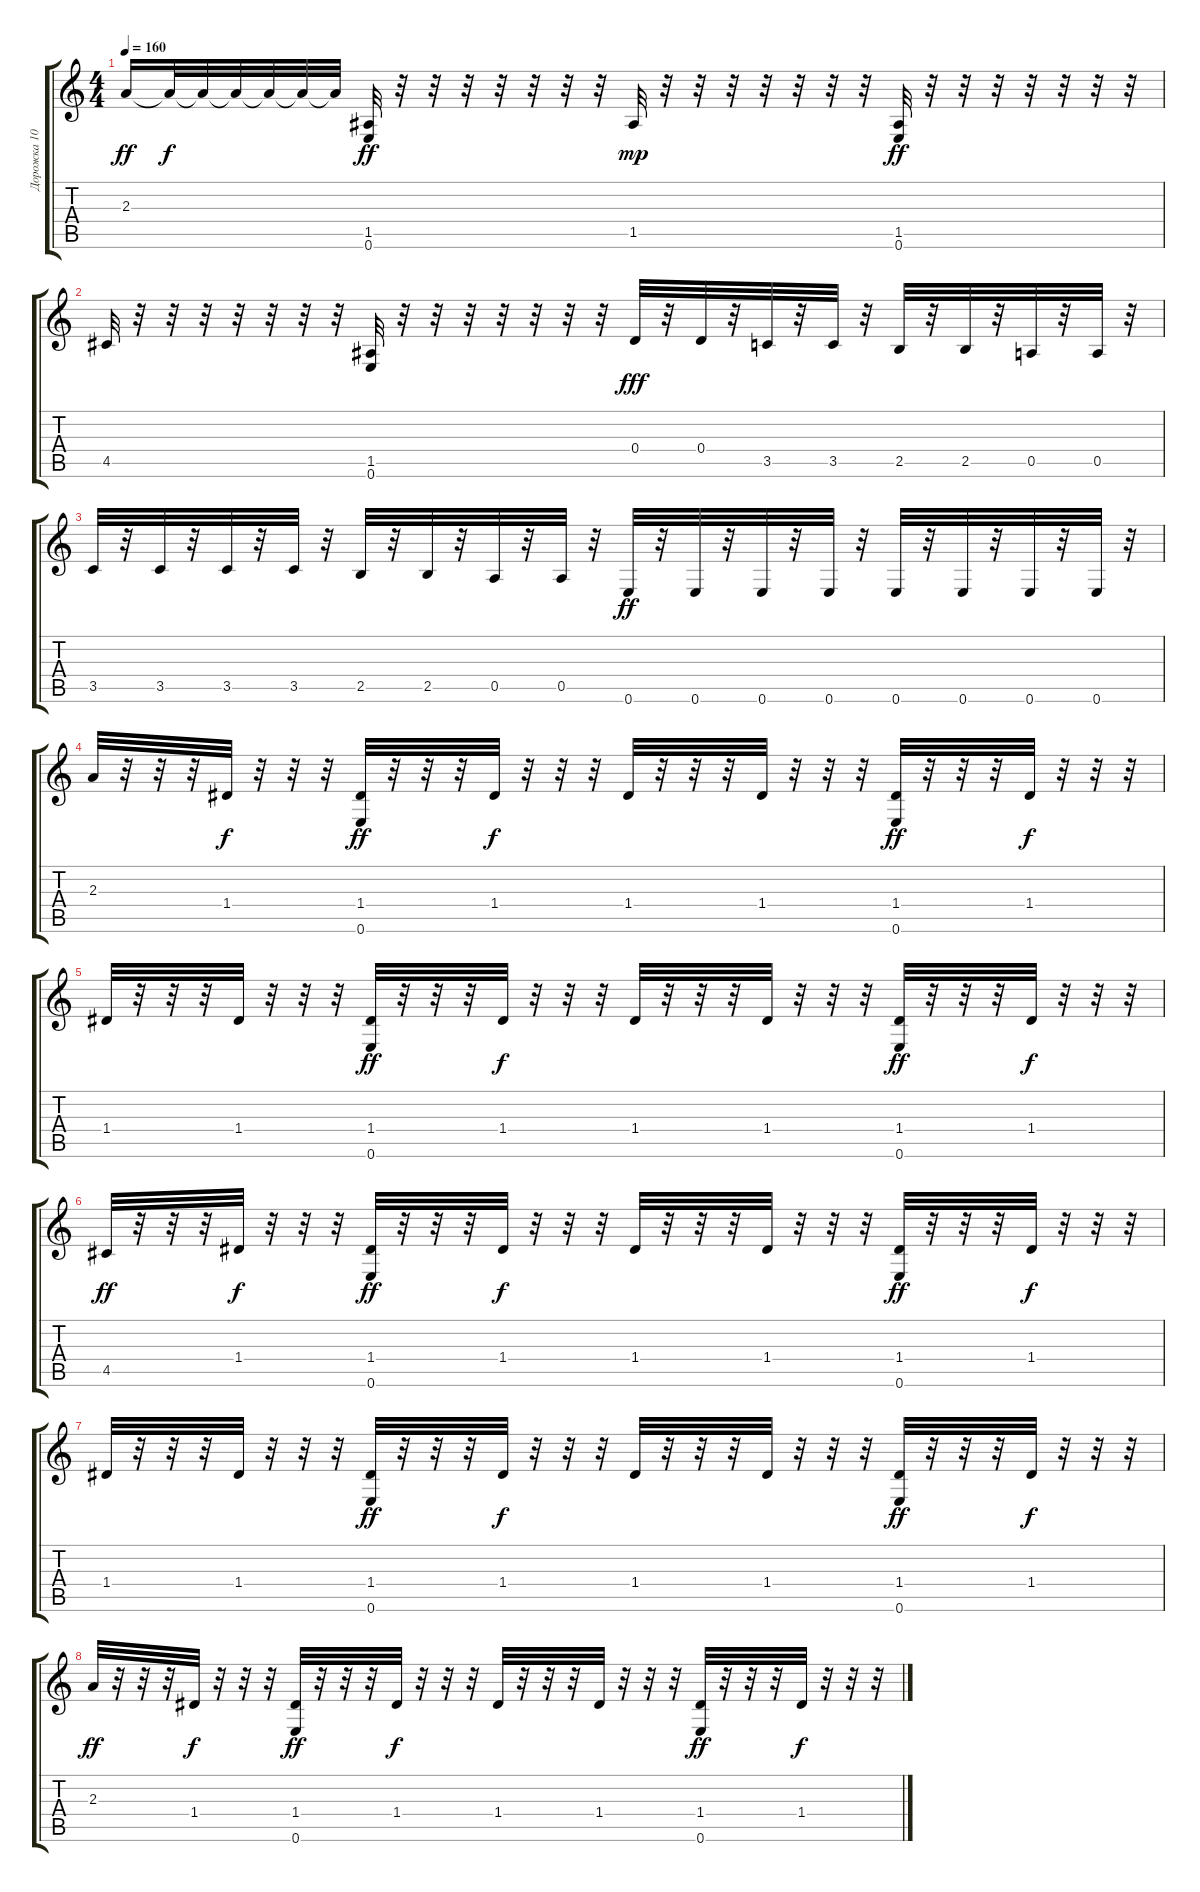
\track ("Дорожка 10" "Дорожка 10") {instrument acousticguitarnylon}
\staff {score tabs}
\tuning (E4 B3 G3 D3 A2 E2) {hide}
\ts (4 4)
\tempo 160
\clef g2
\ks c
2.3.16{dy ff} 2.3{t}.32{dy f} 2.3{t}.32 2.3{t}.32 2.3{t}.32 2.3{t}.32 2.3{t}.32 (1.5 0.6).32{dy ff} r.32 r.32 r.32 r.32 r.32 r.32 r.32 1.5.32{dy mp} r.32 r.32 r.32 r.32 r.32 r.32 r.32 (1.5 0.6).32{dy ff} r.32 r.32 r.32 r.32 r.32 r.32 r.32 |
4.5.32 r.32 r.32 r.32 r.32 r.32 r.32 r.32 (1.5 0.6).32 r.32 r.32 r.32 r.32 r.32 r.32 r.32 0.4.32{dy fff} r.32 0.4.32 r.32 3.5.32 r.32 3.5.32 r.32 2.5.32 r.32 2.5.32 r.32 0.5.32 r.32 0.5.32 r.32 |
3.5.32 r.32 3.5.32 r.32 3.5.32 r.32 3.5.32 r.32 2.5.32 r.32 2.5.32 r.32 0.5.32 r.32 0.5.32 r.32 0.6.32{dy ff} r.32 0.6.32 r.32 0.6.32 r.32 0.6.32 r.32 0.6.32 r.32 0.6.32 r.32 0.6.32 r.32 0.6.32 r.32 |
2.3.32 r.32 r.32 r.32 1.4.32{dy f} r.32 r.32 r.32 (1.4 0.6).32{dy ff} r.32 r.32 r.32 1.4.32{dy f} r.32 r.32 r.32 1.4.32 r.32 r.32 r.32 1.4.32 r.32 r.32 r.32 (1.4 0.6).32{dy ff} r.32 r.32 r.32 1.4.32{dy f} r.32 r.32 r.32 |
1.4.32 r.32 r.32 r.32 1.4.32 r.32 r.32 r.32 (1.4 0.6).32{dy ff} r.32 r.32 r.32 1.4.32{dy f} r.32 r.32 r.32 1.4.32 r.32 r.32 r.32 1.4.32 r.32 r.32 r.32 (1.4 0.6).32{dy ff} r.32 r.32 r.32 1.4.32{dy f} r.32 r.32 r.32 |
4.5.32{dy ff} r.32 r.32 r.32 1.4.32{dy f} r.32 r.32 r.32 (1.4 0.6).32{dy ff} r.32 r.32 r.32 1.4.32{dy f} r.32 r.32 r.32 1.4.32 r.32 r.32 r.32 1.4.32 r.32 r.32 r.32 (1.4 0.6).32{dy ff} r.32 r.32 r.32 1.4.32{dy f} r.32 r.32 r.32 |
1.4.32 r.32 r.32 r.32 1.4.32 r.32 r.32 r.32 (1.4 0.6).32{dy ff} r.32 r.32 r.32 1.4.32{dy f} r.32 r.32 r.32 1.4.32 r.32 r.32 r.32 1.4.32 r.32 r.32 r.32 (1.4 0.6).32{dy ff} r.32 r.32 r.32 1.4.32{dy f} r.32 r.32 r.32 |
2.3.32{dy ff} r.32 r.32 r.32 1.4.32{dy f} r.32 r.32 r.32 (1.4 0.6).32{dy ff} r.32 r.32 r.32 1.4.32{dy f} r.32 r.32 r.32 1.4.32 r.32 r.32 r.32 1.4.32 r.32 r.32 r.32 (1.4 0.6).32{dy ff} r.32 r.32 r.32 1.4.32{dy f} r.32 r.32 r.32
